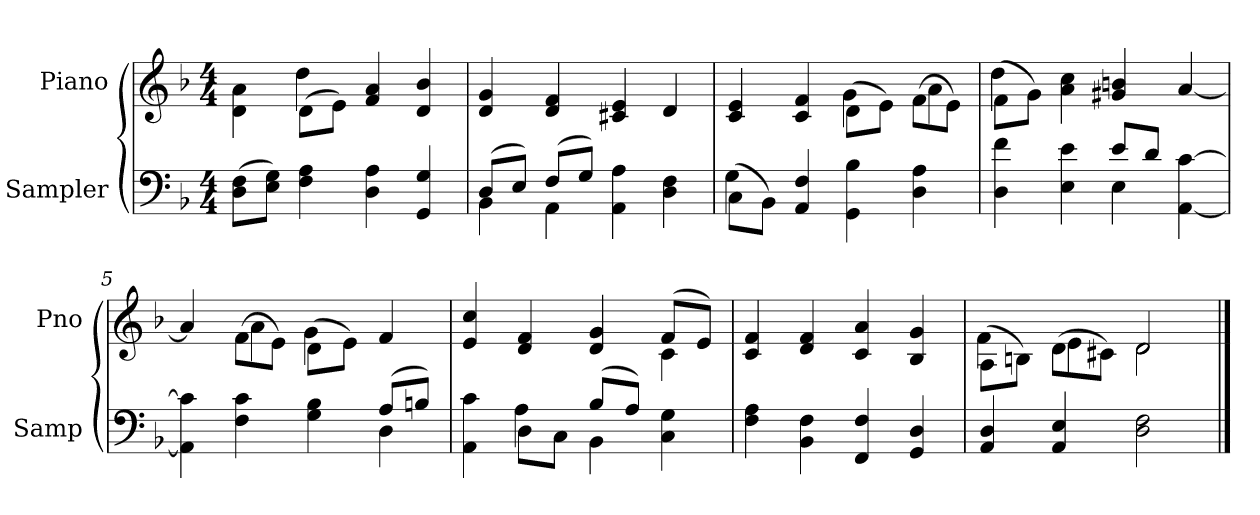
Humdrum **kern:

**kern	**kern
*part2	*part1
*staff2	*staff1
*I"Sampler	*I"Piano
*I'Samp	*I'Pno
*clefF4	*clefG2
*k[b-]	*k[b-]
*F:	*F:
*M4/4	*M4/4
=1	=1
*	*^
(8D\ 8F\L	4d\ 4a\	4ryy
8E\ 8G\J)	.	.
4F 4A	(8d\L	4dd
.	8e\J)	.
4D 4A	4f 4a	2ryy
4GG 4G	4d 4b-	.
*	*v	*v
=2	=2
*^	*
(8D/L	4BB-	4d 4g
8E/J)	.	.
(8F/L	4AA	4d 4f
8G/J)	.	.
4AA 4A	2ryy	4c#X 4e
4D 4F	.	4d
=3	=3	=3
*	*	*^
(8C\L	4G	4c 4e	2ryy
8BB-\J)	.	.	.
4AA 4F	2.ryy	4c 4f	.
4GG 4B-	.	(8d\L	4g
.	.	8e\J)	.
4D 4A	.	(8f\L	4a
.	.	8e\J)	.
=4	=4	=4	=4
4D 4f	2ryy	(8f\L	4dd
.	.	8g\J)	.
4E 4e	.	4a 4cc	2.ryy
8e/L	4E	4g#X 4bn	.
8d/J	.	.	.
[4AA\ [4c\	4ryy	[4a	.
=5	=5	=5	=5
4AA] 4c]	2.ryy	4a]	4ryy
4F 4c	.	(8f\L	4a
.	.	8e\J)	.
4G 4B-	.	(8d\L	4g
.	.	8e\J)	.
(8A/L	4D	4f	4ryy
8Bn/J)	.	.	.
=6	=6	=6	=6
4AA 4c	4ryy	4e 4cc	2.ryy
8D\L	4A	4d 4f	.
8C\J	.	.	.
(8B-/L	4BB-	4d 4g	.
8A/J)	.	.	.
4C 4G	4ryy	(8f/L	4c
.	.	8e/J)	.
*v	*v	*	*
*	*v	*v
=7	=7
4F 4A	4c 4f
4BB- 4F	4d 4f
4FF 4F	4c 4a
4GG 4D	4B- 4g
=8	=8
*	*^
4AA 4D	(8A\L	4f
.	8Bn\J)	.
4AA 4E	(8d\L	4e
.	8c#X\J)	.
2D\ 2F\	2d/	2d
*	*v	*v
==	==
*-	*-
